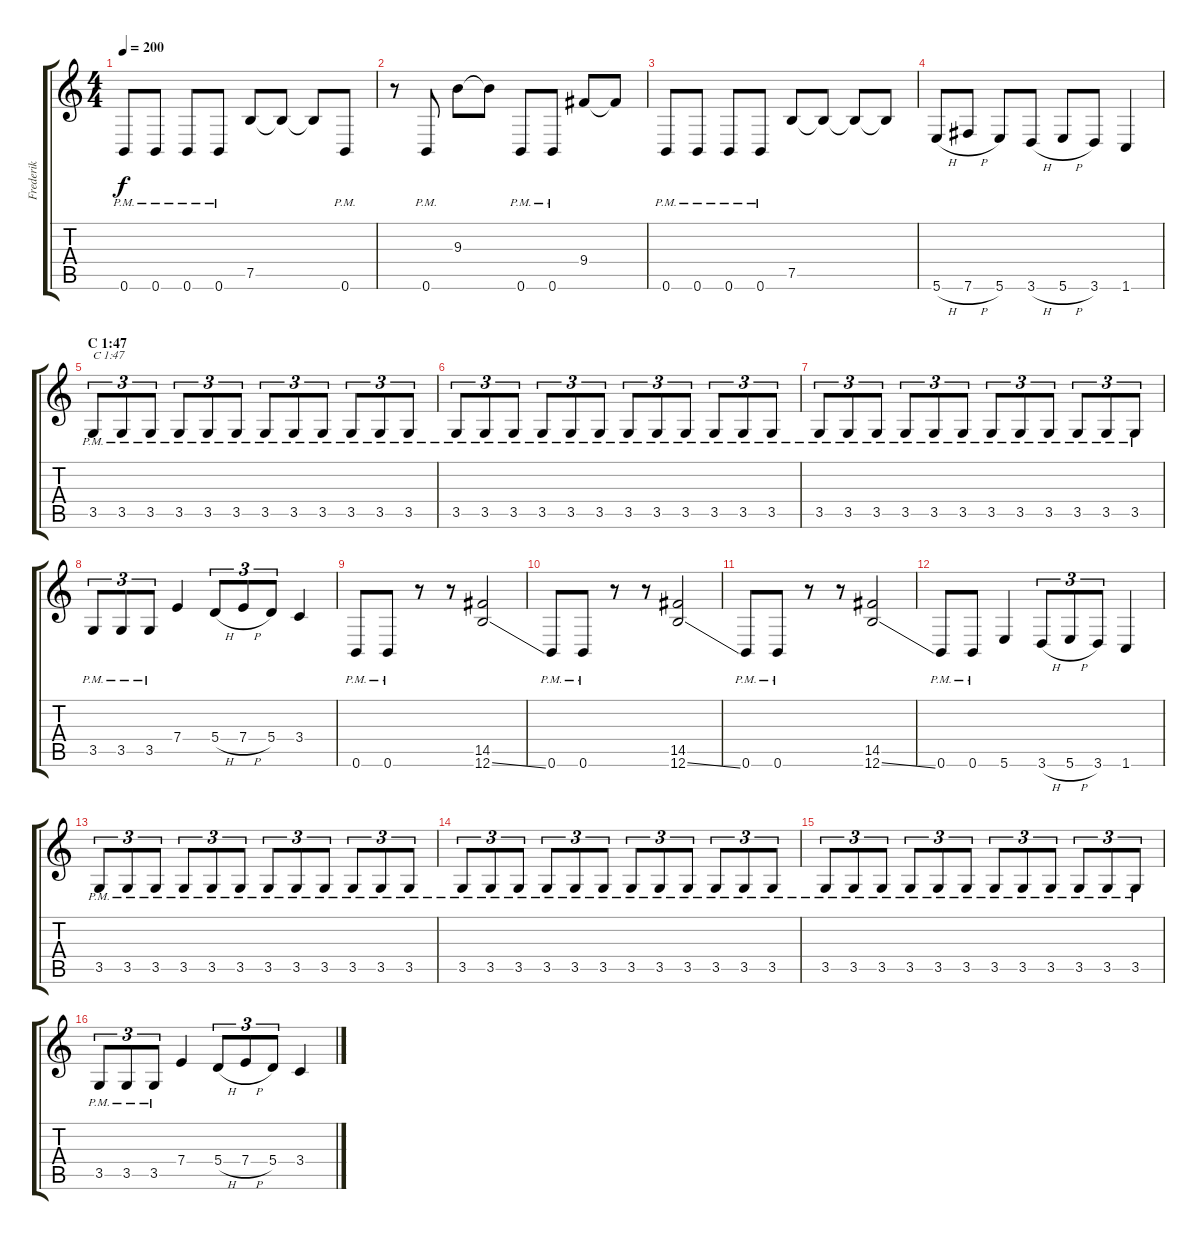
\track ("Frederik" "Frederik") {instrument distortionguitar}
\staff {score tabs}
\tuning (B3 Gb3 D3 A2 E2 B1) {hide}
\ts (4 4)
\tempo 200
\clef g2
\ks c
0.6{pm}.8{dy f} 0.6{pm}.8 0.6{pm}.8 0.6{pm}.8 7.5.8 7.5{t}.8 7.5{t}.8 0.6{pm}.8 |
r.8 0.6{pm}.8 9.3.8 9.3{t}.8 0.6{pm}.8 0.6{pm}.8 9.4.8 9.4{t}.8 |
0.6{pm}.8 0.6{pm}.8 0.6{pm}.8 0.6{pm}.8 7.5.8 7.5{t}.8 7.5{t}.8 7.5{t}.8 |
5.6{h}.8 7.6{h}.8 5.6.8 3.6{h}.8 5.6{h}.8 3.6.8 1.6.4 |
\section ("" "C 1:47")
3.5{pm}.8{tu (3 2) txt "C 1:47"} 3.5{pm}.8{tu (3 2)} 3.5{pm}.8{tu (3 2)} 3.5{pm}.8{tu (3 2)} 3.5{pm}.8{tu (3 2)} 3.5{pm}.8{tu (3 2)} 3.5{pm}.8{tu (3 2)} 3.5{pm}.8{tu (3 2)} 3.5{pm}.8{tu (3 2)} 3.5{pm}.8{tu (3 2)} 3.5{pm}.8{tu (3 2)} 3.5{pm}.8{tu (3 2)} |
3.5{pm}.8{tu (3 2)} 3.5{pm}.8{tu (3 2)} 3.5{pm}.8{tu (3 2)} 3.5{pm}.8{tu (3 2)} 3.5{pm}.8{tu (3 2)} 3.5{pm}.8{tu (3 2)} 3.5{pm}.8{tu (3 2)} 3.5{pm}.8{tu (3 2)} 3.5{pm}.8{tu (3 2)} 3.5{pm}.8{tu (3 2)} 3.5{pm}.8{tu (3 2)} 3.5{pm}.8{tu (3 2)} |
3.5{pm}.8{tu (3 2)} 3.5{pm}.8{tu (3 2)} 3.5{pm}.8{tu (3 2)} 3.5{pm}.8{tu (3 2)} 3.5{pm}.8{tu (3 2)} 3.5{pm}.8{tu (3 2)} 3.5{pm}.8{tu (3 2)} 3.5{pm}.8{tu (3 2)} 3.5{pm}.8{tu (3 2)} 3.5{pm}.8{tu (3 2)} 3.5{pm}.8{tu (3 2)} 3.5{pm}.8{tu (3 2)} |
3.5{pm}.8{tu (3 2)} 3.5{pm}.8{tu (3 2)} 3.5{pm}.8{tu (3 2)} 7.4.4 5.4{h}.8{tu (3 2)} 7.4{h}.8{tu (3 2)} 5.4.8{tu (3 2)} 3.4.4 |
0.6{pm}.8 0.6{pm}.8 r.8 r.8 (14.5 12.6{ss}).2 |
0.6{pm}.8 0.6{pm}.8 r.8 r.8 (14.5 12.6{ss}).2 |
0.6{pm}.8 0.6{pm}.8 r.8 r.8 (14.5 12.6{ss}).2 |
0.6{pm}.8 0.6{pm}.8 5.6.4 3.6{h}.8{tu (3 2)} 5.6{h}.8{tu (3 2)} 3.6.8{tu (3 2)} 1.6.4 |
3.5{pm}.8{tu (3 2)} 3.5{pm}.8{tu (3 2)} 3.5{pm}.8{tu (3 2)} 3.5{pm}.8{tu (3 2)} 3.5{pm}.8{tu (3 2)} 3.5{pm}.8{tu (3 2)} 3.5{pm}.8{tu (3 2)} 3.5{pm}.8{tu (3 2)} 3.5{pm}.8{tu (3 2)} 3.5{pm}.8{tu (3 2)} 3.5{pm}.8{tu (3 2)} 3.5{pm}.8{tu (3 2)} |
3.5{pm}.8{tu (3 2)} 3.5{pm}.8{tu (3 2)} 3.5{pm}.8{tu (3 2)} 3.5{pm}.8{tu (3 2)} 3.5{pm}.8{tu (3 2)} 3.5{pm}.8{tu (3 2)} 3.5{pm}.8{tu (3 2)} 3.5{pm}.8{tu (3 2)} 3.5{pm}.8{tu (3 2)} 3.5{pm}.8{tu (3 2)} 3.5{pm}.8{tu (3 2)} 3.5{pm}.8{tu (3 2)} |
3.5{pm}.8{tu (3 2)} 3.5{pm}.8{tu (3 2)} 3.5{pm}.8{tu (3 2)} 3.5{pm}.8{tu (3 2)} 3.5{pm}.8{tu (3 2)} 3.5{pm}.8{tu (3 2)} 3.5{pm}.8{tu (3 2)} 3.5{pm}.8{tu (3 2)} 3.5{pm}.8{tu (3 2)} 3.5{pm}.8{tu (3 2)} 3.5{pm}.8{tu (3 2)} 3.5{pm}.8{tu (3 2)} |
3.5{pm}.8{tu (3 2)} 3.5{pm}.8{tu (3 2)} 3.5{pm}.8{tu (3 2)} 7.4.4 5.4{h}.8{tu (3 2)} 7.4{h}.8{tu (3 2)} 5.4.8{tu (3 2)} 3.4.4
